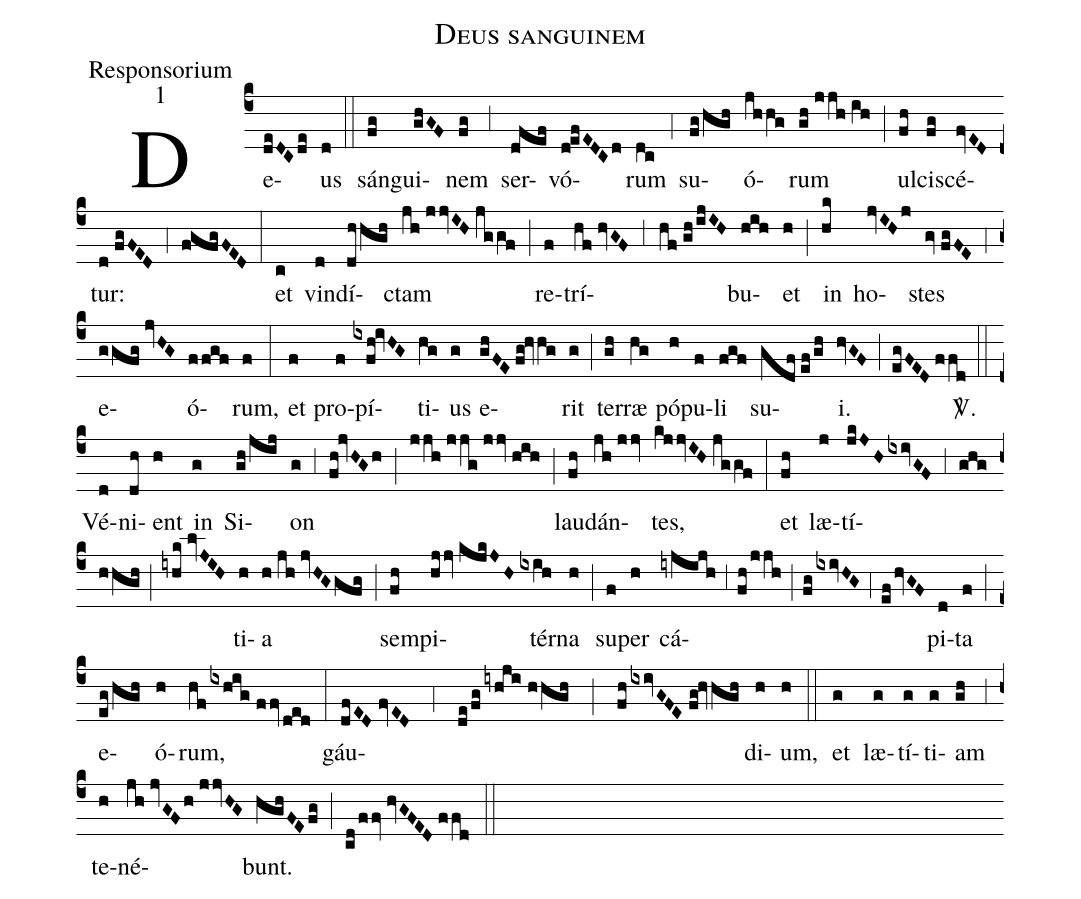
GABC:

name:Deus sanguinem;
office-part:Responsorium;
mode:1;
%%
(c4) De(deDCde)us(d) (::) sán(fg)gui(ghGF)nem(fg) (;3) ser(dfef)vó(d!efEDCd)rum(dc) (;4) su(fg/hgh)ó(jhhg)rum(gh//jjh//ih) (;) ul(fh)ci(fg)scé(fvED)tur:(d//fgFED) (;4) (fgfgFED) (:) et(c) vin(d)dí(dhhgh)ctam(jh//jjvIH//jggf) (;) re(f)trí(hf//hvGF;3hf//gh/ijIH)bu(hih)et(h) (;) in(hk) ho(jvIHj)stes(gv//fgFE) (;4) e(ggfg//jvHG)ó(ffgf)rum,(f) (:) et(f) pro(f)pí(ixfh!ivHG)ti(hg)us(g) e(ghFE//fg!hvhg)rit(g) (;) ter(gh)ræ(hg) pó(h)pu(f)li(fgf) su(gdf//ef/gh)i.(hvGF) (;) (egFED//ffd) <sp>V/</sp>.(::) Vé(d)ni(dh)ent(h) in(g) Si(gh/jij)on(g) (;3) (fh!jvHGh) (;) (jjh//jjg//jjv//hih) (;) lau(fh)dán(jh//jjv)tes,(kjjvIH//jggf) (:) et(fh) læ(j)tí(jkJH/ixivGF;3ghg//hhgh;iyhk//lvJIH)ti(h)a(h//jh//jvHGgfg) (;) sem(fh)pi(hjjv//kjkJH)tér(ixih)na(h) (;) su(f)per(h) cá(iyjijh;3fh/jjh;fg/ixivHG;4ef/hvGF)pi(d)ta(f) (;) e(eg/hgh)ó(h)rum,(hf/ixhig//ffv/ded) (:) gáu(dfED//fvED;4de/fg/iyhji//hhgh;fh/ixivGFE//fg!hvhgh)di(h)um,(h) (::) et(g) læ(g)tí(g)ti(g)am(gh) (;3) te(h)né(jh//jvGFh//jjvHG)bunt.(hghFE/fg) (;) (cd/ffv//hvGFED//ffd) (::)
